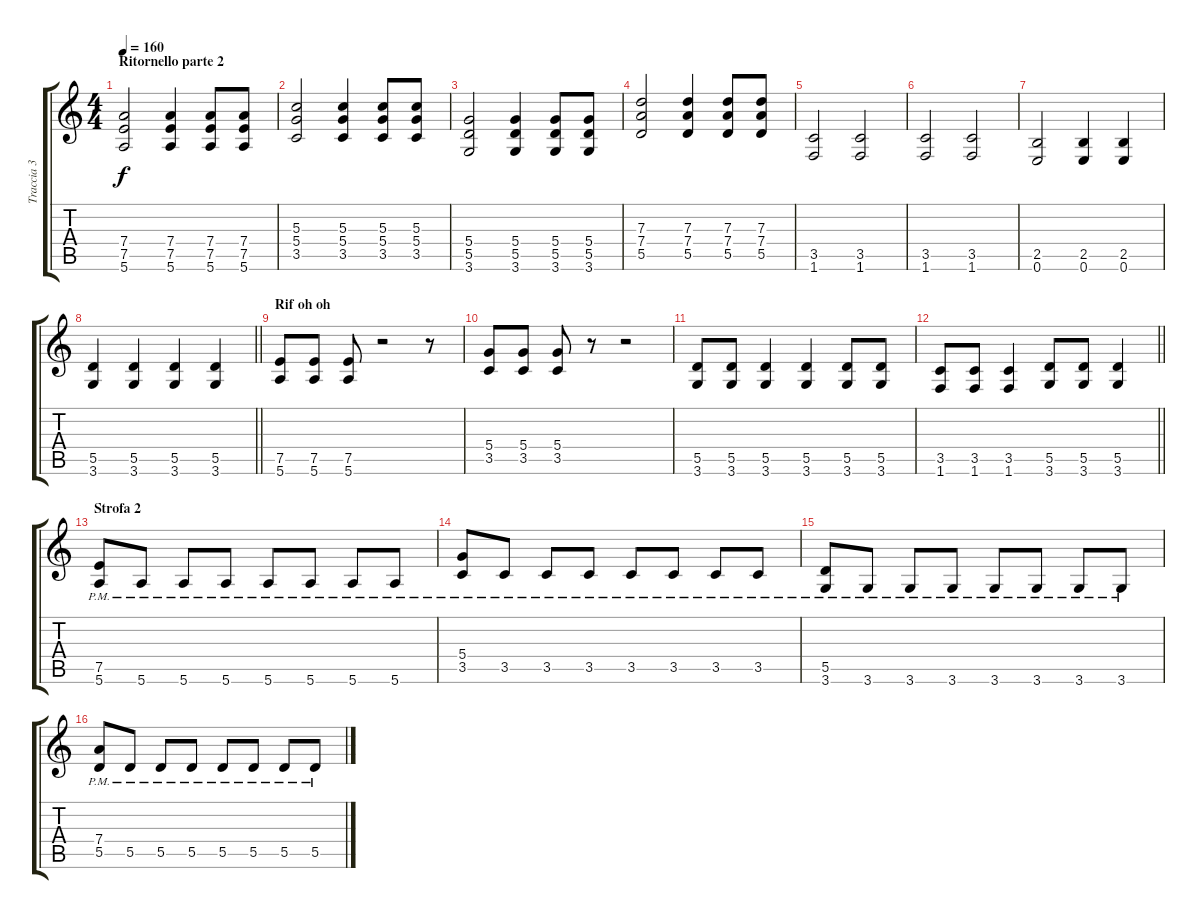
\track ("Traccia 3" "Traccia 3") {instrument distortionguitar}
\staff {score tabs}
\tuning (E4 B3 G3 D3 A2 E2) {hide}
\ts (4 4)
\section ("" "Ritornello parte 2")
\tempo 160
\clef g2
\ks c
(7.4 7.5 5.6).2{dy f} (7.4 7.5 5.6).4 (7.4 7.5 5.6).8 (7.4 7.5 5.6).8 |
(5.3 5.4 3.5).2 (5.3 5.4 3.5).4 (5.3 5.4 3.5).8 (5.3 5.4 3.5).8 |
(5.4 5.5 3.6).2 (5.4 5.5 3.6).4 (5.4 5.5 3.6).8 (5.4 5.5 3.6).8 |
(7.3 7.4 5.5).2 (7.3 7.4 5.5).4 (7.3 7.4 5.5).8 (7.3 7.4 5.5).8 |
(3.5 1.6).2 (3.5 1.6).2 |
(3.5 1.6).2 (3.5 1.6).2 |
(2.5 0.6).2 (2.5 0.6).4 (2.5 0.6).4 |
\barLineRight lightlight
(5.5 3.6).4 (5.5 3.6).4 (5.5 3.6).4 (5.5 3.6).4 |
\section ("" "Rif oh oh")
(7.5 5.6).8 (7.5 5.6).8 (7.5 5.6).8 r.2 r.8 |
(5.4 3.5).8 (5.4 3.5).8 (5.4 3.5).8 r.8 r.2 |
(5.5 3.6).8 (5.5 3.6).8 (5.5 3.6).4 (5.5 3.6).4 (5.5 3.6).8 (5.5 3.6).8 |
\barLineRight lightlight
(3.5 1.6).8 (3.5 1.6).8 (3.5 1.6).4 (5.5 3.6).8 (5.5 3.6).8 (5.5 3.6).4 |
\section ("" "Strofa 2")
(7.5 5.6{pm}).8 5.6{pm}.8 5.6{pm}.8 5.6{pm}.8 5.6{pm}.8 5.6{pm}.8 5.6{pm}.8 5.6{pm}.8 |
(5.4 3.5{pm}).8 3.5{pm}.8 3.5{pm}.8 3.5{pm}.8 3.5{pm}.8 3.5{pm}.8 3.5{pm}.8 3.5{pm}.8 |
(5.5 3.6{pm}).8 3.6{pm}.8 3.6{pm}.8 3.6{pm}.8 3.6{pm}.8 3.6{pm}.8 3.6{pm}.8 3.6{pm}.8 |
(7.4 5.5{pm}).8 5.5{pm}.8 5.5{pm}.8 5.5{pm}.8 5.5{pm}.8 5.5{pm}.8 5.5{pm}.8 5.5{pm}.8
